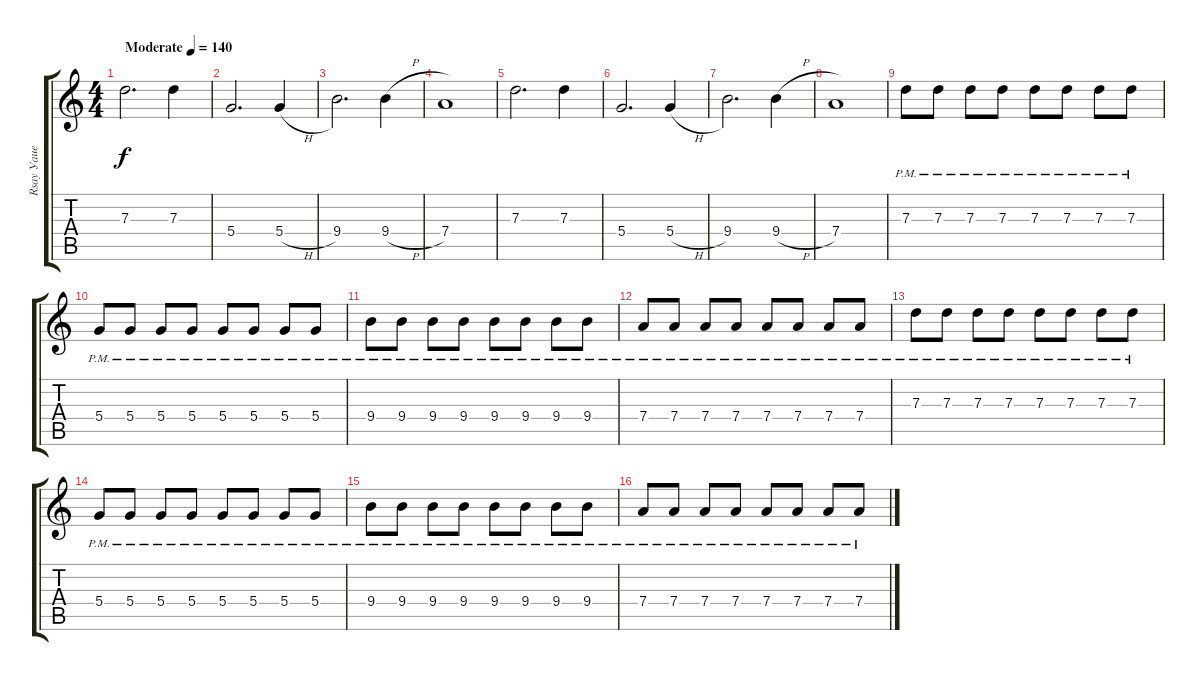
\track ("Rsay Уаие" "Rsay Уаие") {instrument distortionguitar}
\staff {score tabs}
\tuning (E4 B3 G3 D3 A2 D2) {hide}
\ts (4 4)
\tempo (140 "Moderate")
\clef g2
\ks c
7.3.2{d dy f instrument distortionguitar} 7.3.4 |
5.4.2{d} 5.4{h}.4 |
9.4.2{d} 9.4{h}.4 |
7.4.1 |
7.3.2{d} 7.3.4 |
5.4.2{d} 5.4{h}.4 |
9.4.2{d} 9.4{h}.4 |
7.4.1 |
7.3{pm}.8 7.3{pm}.8 7.3{pm}.8 7.3{pm}.8 7.3{pm}.8 7.3{pm}.8 7.3{pm}.8 7.3{pm}.8 |
5.4{pm}.8 5.4{pm}.8 5.4{pm}.8 5.4{pm}.8 5.4{pm}.8 5.4{pm}.8 5.4{pm}.8 5.4{pm}.8 |
9.4{pm}.8 9.4{pm}.8 9.4{pm}.8 9.4{pm}.8 9.4{pm}.8 9.4{pm}.8 9.4{pm}.8 9.4{pm}.8 |
7.4{pm}.8 7.4{pm}.8 7.4{pm}.8 7.4{pm}.8 7.4{pm}.8 7.4{pm}.8 7.4{pm}.8 7.4{pm}.8 |
7.3{pm}.8 7.3{pm}.8 7.3{pm}.8 7.3{pm}.8 7.3{pm}.8 7.3{pm}.8 7.3{pm}.8 7.3{pm}.8 |
5.4{pm}.8 5.4{pm}.8 5.4{pm}.8 5.4{pm}.8 5.4{pm}.8 5.4{pm}.8 5.4{pm}.8 5.4{pm}.8 |
9.4{pm}.8 9.4{pm}.8 9.4{pm}.8 9.4{pm}.8 9.4{pm}.8 9.4{pm}.8 9.4{pm}.8 9.4{pm}.8 |
7.4{pm}.8 7.4{pm}.8 7.4{pm}.8 7.4{pm}.8 7.4{pm}.8 7.4{pm}.8 7.4{pm}.8 7.4{pm}.8
